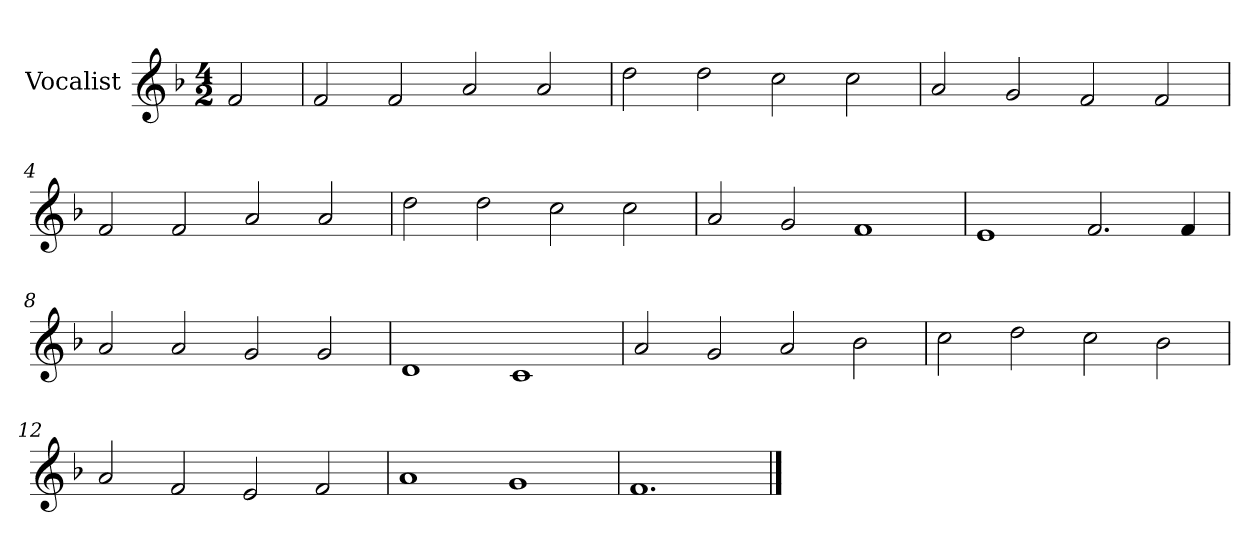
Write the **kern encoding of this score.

**kern
*part1
*staff1
*I"Vocalist
*k[b-]
*F:
*M4/2
=
2f
=1
2f
2f
2a
2a
=2
2dd
2dd
2cc
2cc
=3
2a
2g
2f
2f
=4
2f
2f
2a
2a
=5
2dd
2dd
2cc
2cc
=6
2a
2g
1f
=7
1e
2.f
4f
=8
2a
2a
2g
2g
=9
1d
1c
=10
2a
2g
2a
2b-
=11
2cc
2dd
2cc
2b-
=12
2a
2f
2e
2f
=13
1a
1g
=14
1.f
==
*-
